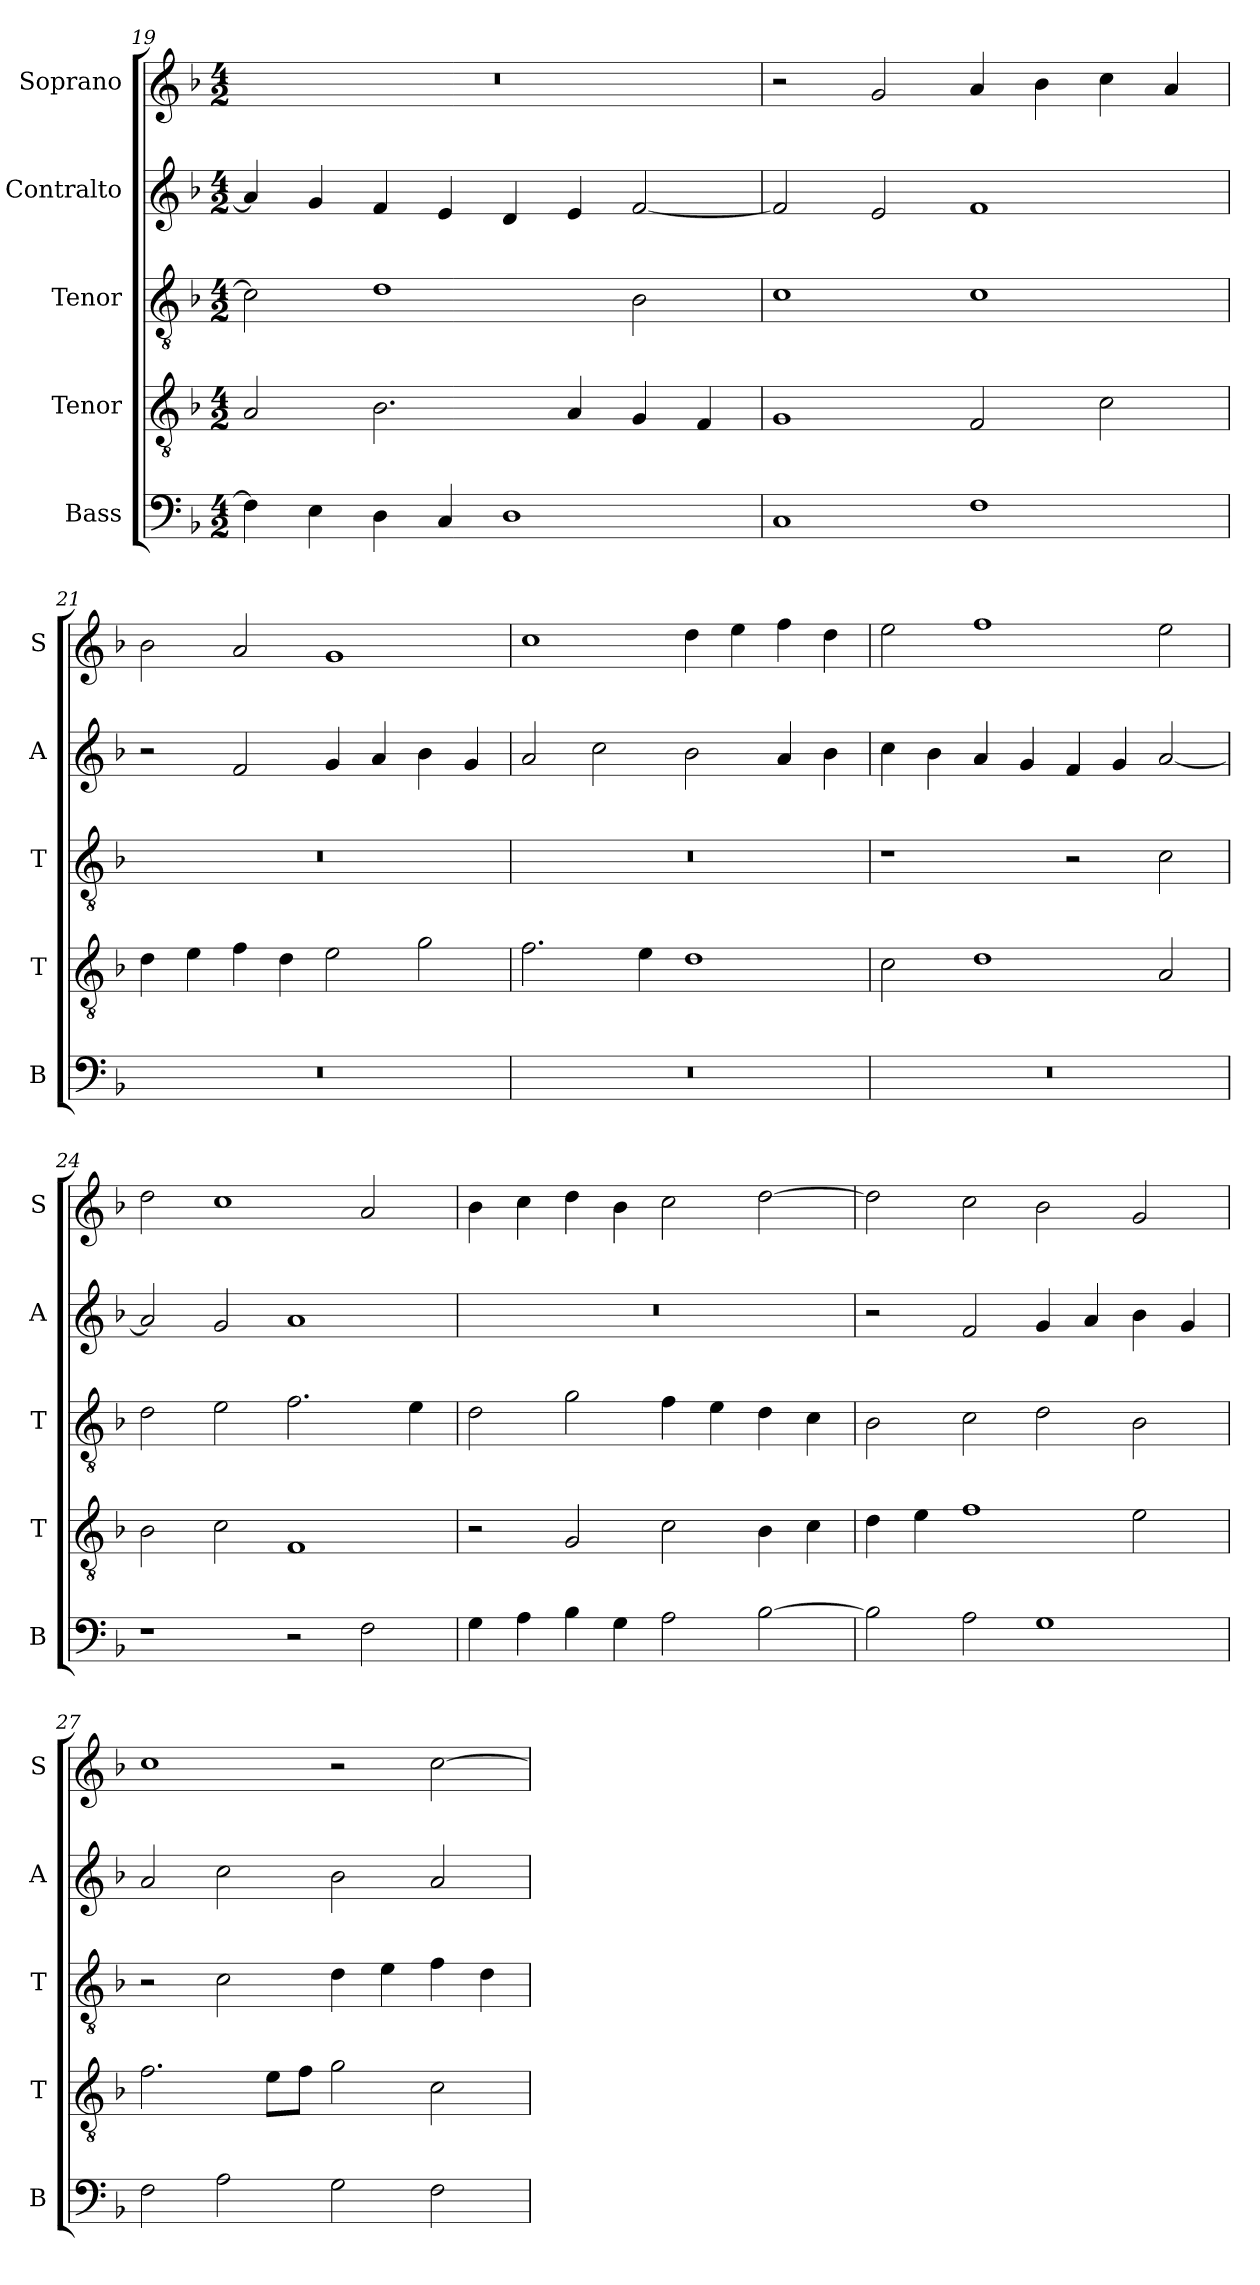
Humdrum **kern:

**kern	**kern	**kern	**kern	**kern
*part5	*part4	*part3	*part2	*part1
*staff5	*staff4	*staff3	*staff2	*staff1
*I"Bass	*I"Tenor	*I"Tenor	*I"Contralto	*I"Soprano
*I'B	*I'T	*I'T	*I'A	*I'S
*clefF4	*clefGv2	*clefGv2	*clefG2	*clefG2
*k[b-]	*k[b-]	*k[b-]	*k[b-]	*k[b-]
*F:ion	*F:ion	*F:ion	*F:ion	*F:ion
*M4/2	*M4/2	*M4/2	*M4/2	*M4/2
=19	=19	=19	=19	=19
4F]	2A	2c]	4a]	0r
4E	.	.	4g	.
4D	2.B-	1d	4f	.
4C	.	.	4e	.
1D	.	.	4d	.
.	4A	.	4e	.
.	4G	2B-	[2f	.
.	4F	.	.	.
=20	=20	=20	=20	=20
1C	1G	1c	2f]	2r
.	.	.	2e	2g
1F	2F	1c	1f	4a
.	.	.	.	4b-
.	2c	.	.	4cc
.	.	.	.	4a
=21	=21	=21	=21	=21
0r	4d	0r	2r	2b-
.	4e	.	.	.
.	4f	.	2f	2a
.	4d	.	.	.
.	2e	.	4g	1g
.	.	.	4a	.
.	2g	.	4b-	.
.	.	.	4g	.
=22	=22	=22	=22	=22
0r	2.f	0r	2a	1cc
.	.	.	2cc	.
.	4e	.	.	.
.	1d	.	2b-	4dd
.	.	.	.	4ee
.	.	.	4a	4ff
.	.	.	4b-	4dd
=23	=23	=23	=23	=23
0r	2c	1r	4cc	2ee
.	.	.	4b-	.
.	1d	.	4a	1ff
.	.	.	4g	.
.	.	2r	4f	.
.	.	.	4g	.
.	2A	2c	[2a	2ee
=24	=24	=24	=24	=24
1r	2B-	2d	2a]	2dd
.	2c	2e	2g	1cc
2r	1F	2.f	1a	.
2F	.	.	.	2a
.	.	4e	.	.
=25	=25	=25	=25	=25
4G	2r	2d	0r	4b-
4A	.	.	.	4cc
4B-	2G	2g	.	4dd
4G	.	.	.	4b-
2A	2c	4f	.	2cc
.	.	4e	.	.
[2B-	4B-	4d	.	[2dd
.	4c	4c	.	.
=26	=26	=26	=26	=26
2B-]	4d	2B-	2r	2dd]
.	4e	.	.	.
2A	1f	2c	2f	2cc
1G	.	2d	4g	2b-
.	.	.	4a	.
.	2e	2B-	4b-	2g
.	.	.	4g	.
=27	=27	=27	=27	=27
2F	2.f	2r	2a	1cc
2A	.	2c	2cc	.
.	8e\L	.	.	.
.	8f\J	.	.	.
2G	2g	4d	2b-	2r
.	.	4e	.	.
2F	2c	4f	2a	[2cc
.	.	4d	.	.
=	=	=	=	=
*-	*-	*-	*-	*-
